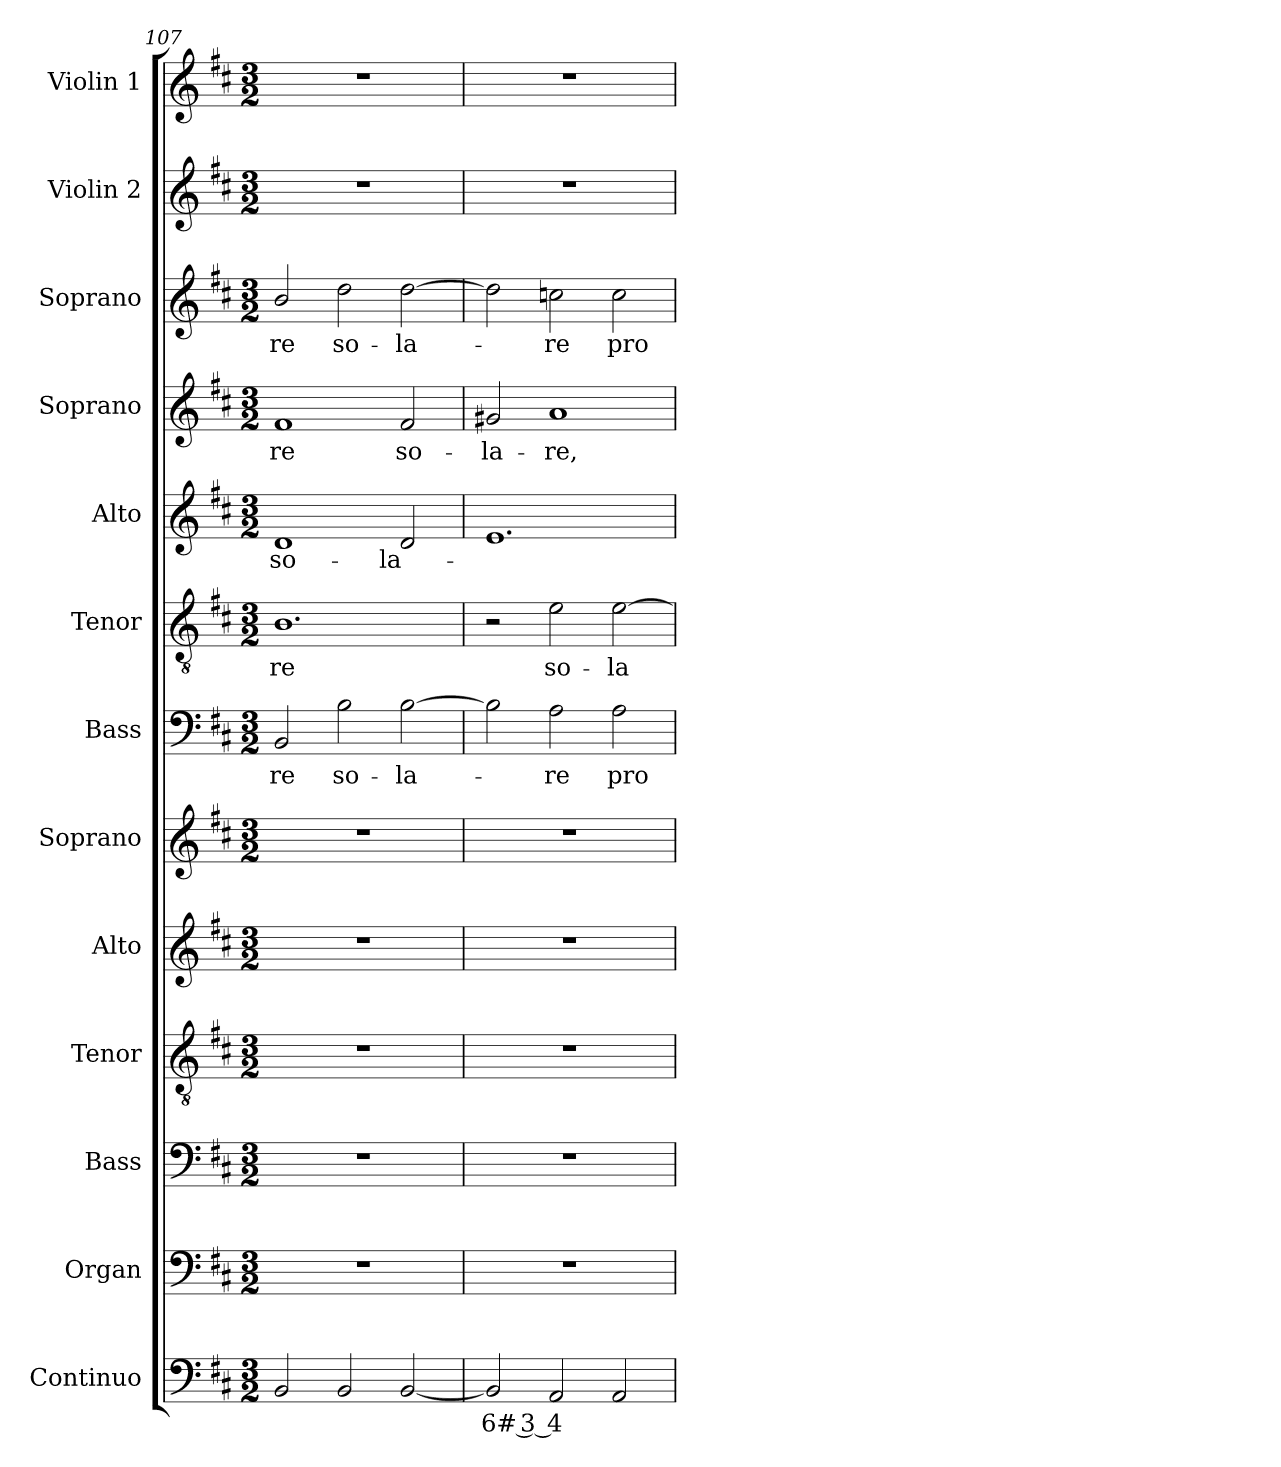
**kern	**text	**kern	**kern	**kern	**kern	**kern	**kern	**text	**kern	**text	**kern	**text	**kern	**text	**kern	**text	**kern	**kern
*part13	*part13	*part12	*part11	*part10	*part9	*part8	*part7	*part7	*part6	*part6	*part5	*part5	*part4	*part4	*part3	*part3	*part2	*part1
*staff13	*staff13	*staff12	*staff11	*staff10	*staff9	*staff8	*staff7	*staff7	*staff6	*staff6	*staff5	*staff5	*staff4	*staff4	*staff3	*staff3	*staff2	*staff1
*I"Continuo	*	*I"Organ	*I"Bass	*I"Tenor	*I"Alto	*I"Soprano	*I"Bass	*	*I"Tenor	*	*I"Alto	*	*I"Soprano	*	*I"Soprano	*	*I"Violin 2	*I"Violin 1
*I'Cont.	*	*I'Org.	*I'B.	*I'T.	*I'A.	*I'S.	*I'B.	*	*I'T.	*	*I'A.	*	*I'S.	*	*I'S.	*	*I'Vln. 2	*I'Vln. 1
*clefF4	*	*clefF4	*clefF4	*clefGv2	*clefG2	*clefG2	*clefF4	*	*clefGv2	*	*clefG2	*	*clefG2	*	*clefG2	*	*clefG2	*clefG2
*	*	*	*	*ITrd7c12	*	*	*	*	*ITrd7c12	*	*	*	*	*	*	*	*	*
*k[f#c#]	*	*k[f#c#]	*k[f#c#]	*k[f#c#]	*k[f#c#]	*k[f#c#]	*k[f#c#]	*	*k[f#c#]	*	*k[f#c#]	*	*k[f#c#]	*	*k[f#c#]	*	*k[f#c#]	*k[f#c#]
*D:	*	*D:	*D:	*D:	*D:	*D:	*D:	*	*D:	*	*D:	*	*D:	*	*D:	*	*D:	*D:
*M3/2	*	*M3/2	*M3/2	*M3/2	*M3/2	*M3/2	*M3/2	*	*M3/2	*	*M3/2	*	*M3/2	*	*M3/2	*	*M3/2	*M3/2
=107	=107	=107	=107	=107	=107	=107	=107	=107	=107	=107	=107	=107	=107	=107	=107	=107	=107	=107
!	!	!LO:N:vis=1	!LO:N:vis=1	!LO:N:vis=1	!LO:N:vis=1	!LO:N:vis=1	!	!	!	!	!	!	!	!	!	!	!	!
!	!	!	!	!	!	!	!	!LO:LY:b:color=#000000	!	!	!	!	!	!	!	!	!	!
!	!	!	!	!	!	!	!	!	!	!LO:LY:b:color=#000000	!	!	!	!	!	!	!	!
!	!	!	!	!	!	!	!	!	!	!	!	!LO:LY:b:color=#000000	!	!	!	!	!	!
!	!	!	!	!	!	!	!	!	!	!	!	!	!	!LO:LY:b:color=#000000	!	!	!	!
!	!	!	!	!	!	!	!	!	!	!	!	!	!	!	!	!LO:LY:b:color=#000000	!LO:N:vis=1	!LO:N:vis=1
2BBi/	.	1.r	1.r	1.r	1.r	1.r	2BBi/	-re	1.BBi	-re	1di	so-	1f#i	-re	2bi/	-re	1.r	1.r
!	!	!	!	!	!	!	!	!LO:LY:b:color=#000000	!	!	!	!	!	!	!	!	!	!
!	!	!	!	!	!	!	!	!	!	!	!	!	!	!	!	!LO:LY:b:color=#000000	!	!
2BBi/	.	.	.	.	.	.	2Bi\	so-	.	.	.	.	.	.	2ddi\	so-	.	.
!	!	!	!	!	!	!	!	!LO:LY:b:color=#000000	!	!	!	!	!	!	!	!	!	!
!	!	!	!	!	!	!	!	!	!	!	!	!LO:LY:b:color=#000000	!	!	!	!	!	!
!	!	!	!	!	!	!	!	!	!	!	!	!	!	!LO:LY:b:color=#000000	!	!	!	!
!	!	!	!	!	!	!	!	!	!	!	!	!	!	!	!	!LO:LY:b:color=#000000	!	!
[<2BBi/	.	.	.	.	.	.	[>2Bi\	-la-	.	.	2di/	-la-	2f#i/	so-	[>2ddi\	-la-	.	.
!!LO:LB:g=z
=108	=108	=108	=108	=108	=108	=108	=108	=108	=108	=108	=108	=108	=108	=108	=108	=108	=108	=108
!	!LO:LY:b:color=#000000	!LO:N:vis=1	!LO:N:vis=1	!LO:N:vis=1	!LO:N:vis=1	!LO:N:vis=1	!	!	!	!	!	!	!	!	!	!	!	!
!	!	!	!	!	!	!	!	!	!	!	!	!	!	!LO:LY:b:color=#000000	!	!	!LO:N:vis=1	!LO:N:vis=1
2BBi/]	6# 3 4	1.r	1.r	1.r	1.r	1.r	2Bi\]	.	2r	.	1.ei	.	2g#Xi/	-la-	2ddi\]	.	1.r	1.r
!	!	!	!	!	!	!	!	!LO:LY:b:color=#000000	!	!	!	!	!	!	!	!	!	!
!	!	!	!	!	!	!	!	!	!	!LO:LY:b:color=#000000	!	!	!	!	!	!	!	!
!	!	!	!	!	!	!	!	!	!	!	!	!	!	!LO:LY:b:color=#000000	!	!	!	!
!	!	!	!	!	!	!	!	!	!	!	!	!	!	!	!	!LO:LY:b:color=#000000	!	!
2AAi/	.	.	.	.	.	.	2Ai\	-re	2Ei\	so-	.	.	1ai	-re,	2ccni\	-re	.	.
!	!	!	!	!	!	!	!	!LO:LY:b:color=#000000	!	!	!	!	!	!	!	!	!	!
!	!	!	!	!	!	!	!	!	!	!LO:LY:b:color=#000000	!	!	!	!	!	!	!	!
!	!	!	!	!	!	!	!	!	!	!	!	!	!	!	!	!LO:LY:b:color=#000000	!	!
2AAi/	.	.	.	.	.	.	2Ai\	pro-	[>2Ei\	-la-	.	.	.	.	2cci\	pro-	.	.
=	=	=	=	=	=	=	=	=	=	=	=	=	=	=	=	=	=	=
*-	*-	*-	*-	*-	*-	*-	*-	*-	*-	*-	*-	*-	*-	*-	*-	*-	*-	*-
